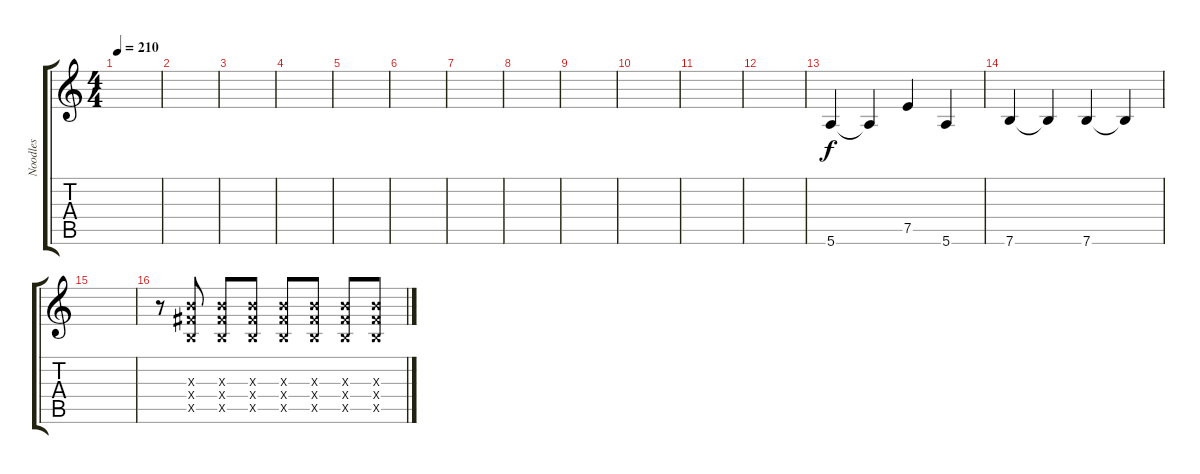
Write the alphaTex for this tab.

\track ("Noodles" "Noodles") {instrument overdrivenguitar}
\staff {score tabs}
\tuning (E4 B3 G3 D3 A2 E2) {hide}
\ts (4 4)
\tempo 210
\clef g2
\ks c
|
|
|
|
|
|
|
|
|
|
|
|
5.6.4{volume 14 instrument overdrivenguitar} 5.6{t}.4 7.5.4 5.6.4 |
7.6.4 7.6{t}.4 7.6.4 7.6{t}.4 |
|
r.8 (4.3{x} 4.4{x} 2.5{x}).8 (4.3{x} 4.4{x} 2.5{x}).8 (4.3{x} 4.4{x} 2.5{x}).8 (4.3{x} 4.4{x} 2.5{x}).8 (4.3{x} 4.4{x} 2.5{x}).8 (4.3{x} 4.4{x} 2.5{x}).8 (4.3{x} 4.4{x} 2.5{x}).8
